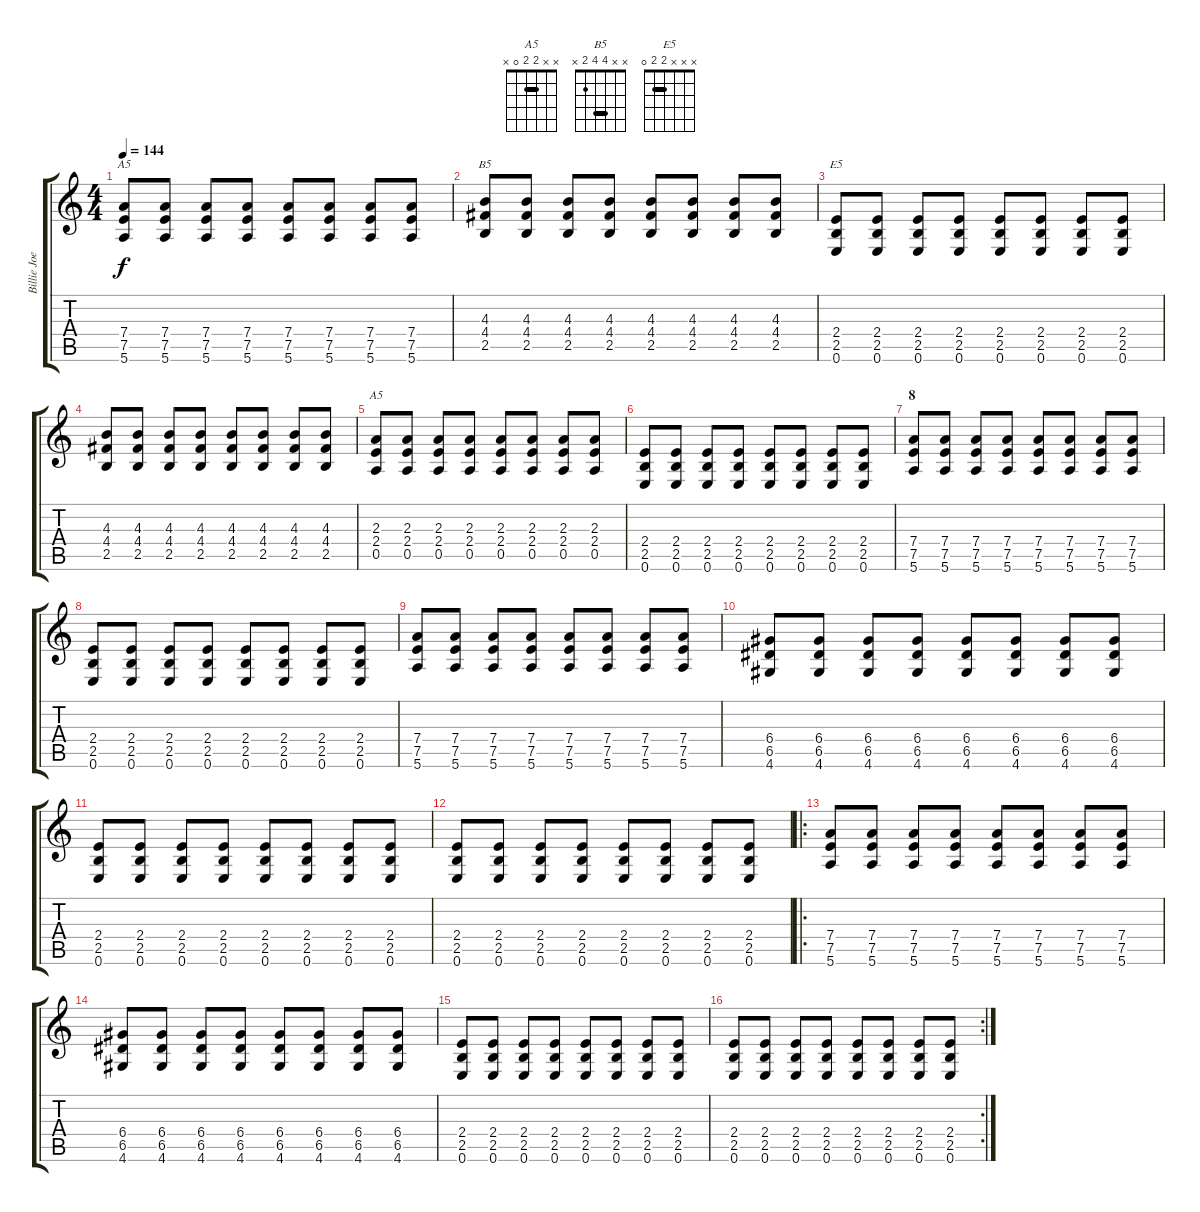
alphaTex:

\track ("Billie Joe" "Billie Joe") {instrument electricguitarclean}
\staff {score tabs}
\tuning (E4 B3 G3 D3 A2 E2) {hide}
\chord ("A5" x x x 7 7 5) {firstfret 5 barre 7}
\chord ("B5" x x 4 4 2 x) {barre 4}
\chord ("E5" x x x 2 2 0) {barre 2}
\chord ("A5" x x 2 2 0 x) {barre 2}
\ts (4 4)
\tempo 144
\clef g2
\ks c
(7.4 7.5 5.6).8{ch "A5" dy f} (7.4 7.5 5.6).8 (7.4 7.5 5.6).8 (7.4 7.5 5.6).8 (7.4 7.5 5.6).8 (7.4 7.5 5.6).8 (7.4 7.5 5.6).8 (7.4 7.5 5.6).8 |
(4.3 4.4 2.5).8{ch "B5"} (4.3 4.4 2.5).8 (4.3 4.4 2.5).8 (4.3 4.4 2.5).8 (4.3 4.4 2.5).8 (4.3 4.4 2.5).8 (4.3 4.4 2.5).8 (4.3 4.4 2.5).8 |
(2.4 2.5 0.6).8{ch "E5"} (2.4 2.5 0.6).8 (2.4 2.5 0.6).8 (2.4 2.5 0.6).8 (2.4 2.5 0.6).8 (2.4 2.5 0.6).8 (2.4 2.5 0.6).8 (2.4 2.5 0.6).8 |
(4.3 4.4 2.5).8 (4.3 4.4 2.5).8 (4.3 4.4 2.5).8 (4.3 4.4 2.5).8 (4.3 4.4 2.5).8 (4.3 4.4 2.5).8 (4.3 4.4 2.5).8 (4.3 4.4 2.5).8 |
(2.3 2.4 0.5).8{ch "A5"} (2.3 2.4 0.5).8 (2.3 2.4 0.5).8 (2.3 2.4 0.5).8 (2.3 2.4 0.5).8 (2.3 2.4 0.5).8 (2.3 2.4 0.5).8 (2.3 2.4 0.5).8 |
(2.4 2.5 0.6).8 (2.4 2.5 0.6).8 (2.4 2.5 0.6).8 (2.4 2.5 0.6).8 (2.4 2.5 0.6).8 (2.4 2.5 0.6).8 (2.4 2.5 0.6).8 (2.4 2.5 0.6).8 |
\section ("" "8")
(7.4 7.5 5.6).8 (7.4 7.5 5.6).8 (7.4 7.5 5.6).8 (7.4 7.5 5.6).8 (7.4 7.5 5.6).8 (7.4 7.5 5.6).8 (7.4 7.5 5.6).8 (7.4 7.5 5.6).8 |
(2.4 2.5 0.6).8 (2.4 2.5 0.6).8 (2.4 2.5 0.6).8 (2.4 2.5 0.6).8 (2.4 2.5 0.6).8 (2.4 2.5 0.6).8 (2.4 2.5 0.6).8 (2.4 2.5 0.6).8 |
(7.4 7.5 5.6).8 (7.4 7.5 5.6).8 (7.4 7.5 5.6).8 (7.4 7.5 5.6).8 (7.4 7.5 5.6).8 (7.4 7.5 5.6).8 (7.4 7.5 5.6).8 (7.4 7.5 5.6).8 |
(6.4 6.5 4.6).8 (6.4 6.5 4.6).8 (6.4 6.5 4.6).8 (6.4 6.5 4.6).8 (6.4 6.5 4.6).8 (6.4 6.5 4.6).8 (6.4 6.5 4.6).8 (6.4 6.5 4.6).8 |
(2.4 2.5 0.6).8 (2.4 2.5 0.6).8 (2.4 2.5 0.6).8 (2.4 2.5 0.6).8 (2.4 2.5 0.6).8 (2.4 2.5 0.6).8 (2.4 2.5 0.6).8 (2.4 2.5 0.6).8 |
(2.4 2.5 0.6).8 (2.4 2.5 0.6).8 (2.4 2.5 0.6).8 (2.4 2.5 0.6).8 (2.4 2.5 0.6).8 (2.4 2.5 0.6).8 (2.4 2.5 0.6).8 (2.4 2.5 0.6).8 |
\ro
(7.4 7.5 5.6).8 (7.4 7.5 5.6).8 (7.4 7.5 5.6).8 (7.4 7.5 5.6).8 (7.4 7.5 5.6).8 (7.4 7.5 5.6).8 (7.4 7.5 5.6).8 (7.4 7.5 5.6).8 |
(6.4 6.5 4.6).8 (6.4 6.5 4.6).8 (6.4 6.5 4.6).8 (6.4 6.5 4.6).8 (6.4 6.5 4.6).8 (6.4 6.5 4.6).8 (6.4 6.5 4.6).8 (6.4 6.5 4.6).8 |
(2.4 2.5 0.6).8 (2.4 2.5 0.6).8 (2.4 2.5 0.6).8 (2.4 2.5 0.6).8 (2.4 2.5 0.6).8 (2.4 2.5 0.6).8 (2.4 2.5 0.6).8 (2.4 2.5 0.6).8 |
\rc 2
(2.4 2.5 0.6).8 (2.4 2.5 0.6).8 (2.4 2.5 0.6).8 (2.4 2.5 0.6).8 (2.4 2.5 0.6).8 (2.4 2.5 0.6).8 (2.4 2.5 0.6).8 (2.4 2.5 0.6).8
